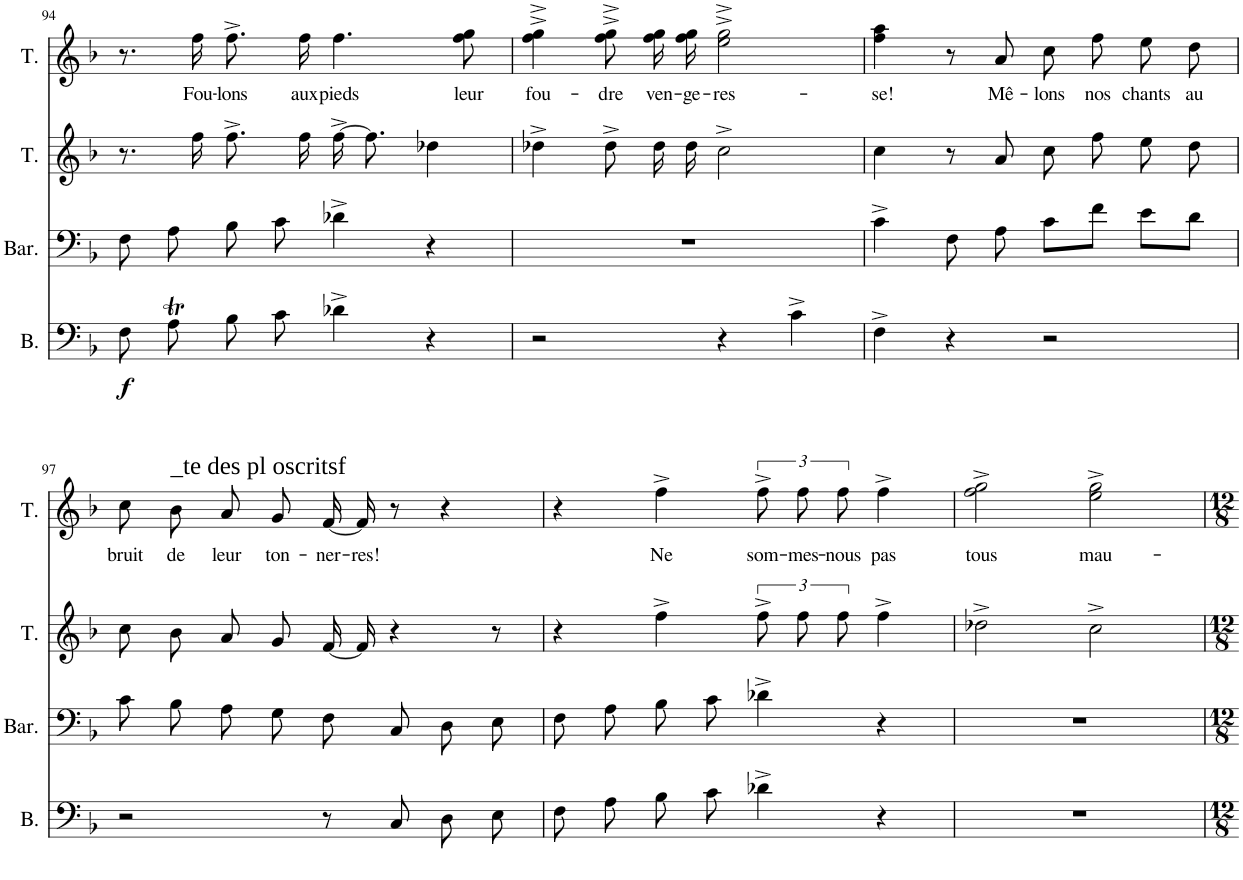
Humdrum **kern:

**kern	**dynam	**kern	**kern	**kern	**text
*part4	*part4	*part3	*part2	*part1	*part1
*staff4	*staff4	*staff3	*staff2	*staff1	*staff1
*I"Basse	*	*I"Baryton	*I"Ténor	*I"Ténor	*
*I'B.	*	*I'Bar.	*I'T.	*I'T.	*
!!LO:PB:g=z
*clefF4	*	*clefF4	*clefG2	*clefG2	*
*k[b-]	*	*k[b-]	*k[b-]	*k[b-]	*
*M4/4	*	*M4/4	*M4/4	*M4/4	*
*met(c)	*	*met(c)	*met(c)	*met(c)	*
=94	=94	=94	=94	=94	=94
!	!LO:DY:b	!	!	!	!
8F\L	f	8F\	8.r	8.r	.
8At\J	.	8A\	.	.	.
!	!	!	!	!	!LO:LY:b
.	.	.	16ff\	16ff\	Fou-
!	!	!	!	!	!LO:LY:b
8B-\L	.	8B-\	8.ff^\L	8.ff^\L	-lons
8c\J	.	8c\	.	.	.
!	!	!	!	!	!LO:LY:b
.	.	.	16ff\Jk	16ff\Jk	aux
!	!	!	!	!	!LO:LY:b
4d-X^\	.	4d-X^\	[16ff^\KL	4.ff\	pieds
.	.	.	8.ff\J]	.	.
4r	.	4r	4dd-X\	.	.
!	!	!	!	!	!LO:LY:b
.	.	.	.	8ff\ 8gg\	leur
=95	=95	=95	=95	=95	=95
!	!	!	!	!	!LO:LY:b
2r	.	1r	4dd-X^\	4ff\^ 4gg\^	fou-
!	!	!	!	!	!LO:LY:b
.	.	.	8dd-^\L	8ff^\ 8gg^\L	-dre
!	!	!	!	!	!LO:LY:b
.	.	.	16dd-\L	16ff\ 16gg\L	ven-
!	!	!	!	!	!LO:LY:b
.	.	.	16dd-\JJ	16ff\ 16gg\JJ	-ge-
!	!	!	!	!	!LO:LY:b
4r	.	.	2cc^\	2ee\^ 2gg\^	-res-
4c^\	.	.	.	.	.
=96	=96	=96	=96	=96	=96
!	!	!	!	!	!LO:LY:b
4F^\	.	4c^\	4cc\	4ff\ 4aa\	-se!
4r	.	8F\	8r	8r	.
!	!	!	!	!	!LO:LY:b
.	.	8A\	8a/	8a/	Mê-
!	!	!	!	!	!LO:LY:b
2r	.	8c\L	8cc\L	8cc\L	-lons
!	!	!	!	!	!LO:LY:b
.	.	8f\J	8ff\J	8ff\J	nos
!	!	!	!	!	!LO:LY:b
.	.	8e\L	8ee\L	8ee\L	chants
!	!	!	!	!	!LO:LY:b
.	.	8d\J	8dd\J	8dd\J	au
!!LO:LB:g=z
=97	=97	=97	=97	=97	=97
!	!	!	!	!	!LO:LY:b
2r	.	8c\	8cc\L	8cc\L	bruit
!	!	!	!	!LO:TX:a:t=_te des pl oscritsf	!
!	!	!	!	!	!LO:LY:b
.	.	8B-\	8b-\J	8b-\J	de
!	!	!	!	!	!LO:LY:b
.	.	8A\	8a/L	8a/L	leur
!	!	!	!	!	!LO:LY:b
.	.	8G\	8g/J	8g/J	ton-
!	!	!	!	!	!LO:LY:b
8r	.	8F\	[<16f/LL	[<16f/LL	-ner-
!	!	!	!	!	!LO:LY:b
.	.	.	16f/JJ]	16f/JJ]	-res!
8C/	.	8C/	4r	8r	.
8D\L	.	8D\	.	4r	.
8E\J	.	8E\	8r	.	.
=98	=98	=98	=98	=98	=98
8F\L	.	8F\	4r	4r	.
8A\J	.	8A\	.	.	.
!	!	!	!	!	!LO:LY:b
8B-\L	.	8B-\	4ff^\	4ff^\	Ne
8c\J	.	8c\	.	.	.
!	!	!	!	!	!LO:LY:b
4d-X^\	.	4d-X^\	12ff^\L	12ff^\L	som-
!	!	!	!	!	!LO:LY:b
.	.	.	12ff\	12ff\	-mes-
!	!	!	!	!	!LO:LY:b
.	.	.	12ff\J	12ff\J	-nous
!	!	!	!	!	!LO:LY:b
4r	.	4r	4ff^\	4ff^\	pas
=99	=99	=99	=99	=99	=99
!	!	!	!	!	!LO:LY:b
1r	.	1r	2dd-X^\	2ff\^ 2gg\^	tous
!	!	!	!	!	!LO:LY:b
.	.	.	2cc^\	2ee\^ 2gg\^	mau-
=	=	=	=	=	=
*-	*-	*-	*-	*-	*-
